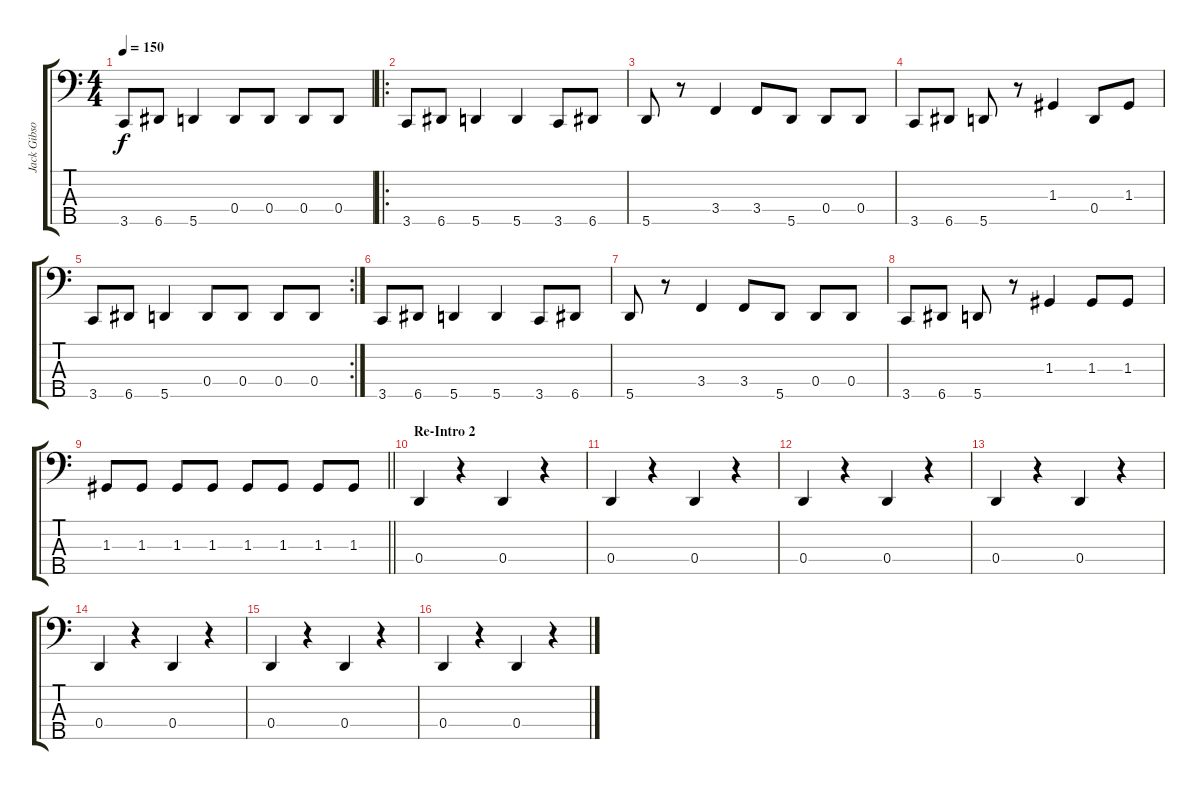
\track ("Jack Gibson" "Jack Gibso") {instrument electricbassfinger}
\staff {score tabs}
\tuning (F2 C2 G1 D1 A0) {hide}
\ts (4 4)
\tempo 150
\clef f4
\ks c
3.5.8{dy f} 6.5.8 5.5.4 0.4.8 0.4.8 0.4.8 0.4.8 |
\ro
3.5.8 6.5.8 5.5.4 5.5.4 3.5.8 6.5.8 |
5.5.8 r.8 3.4.4 3.4.8 5.5.8 0.4.8 0.4.8 |
3.5.8 6.5.8 5.5.8 r.8 1.3.4 0.4.8 1.3.8 |
\rc 2
3.5.8 6.5.8 5.5.4 0.4.8 0.4.8 0.4.8 0.4.8 |
3.5.8 6.5.8 5.5.4 5.5.4 3.5.8 6.5.8 |
5.5.8 r.8 3.4.4 3.4.8 5.5.8 0.4.8 0.4.8 |
3.5.8 6.5.8 5.5.8 r.8 1.3.4 1.3.8 1.3.8 |
\barLineRight lightlight
1.3.8 1.3.8 1.3.8 1.3.8 1.3.8 1.3.8 1.3.8 1.3.8 |
\section ("" "Re-Intro 2")
0.4.4 r.4 0.4.4 r.4 |
0.4.4 r.4 0.4.4 r.4 |
0.4.4 r.4 0.4.4 r.4 |
0.4.4 r.4 0.4.4 r.4 |
0.4.4 r.4 0.4.4 r.4 |
0.4.4 r.4 0.4.4 r.4 |
0.4.4 r.4 0.4.4 r.4
